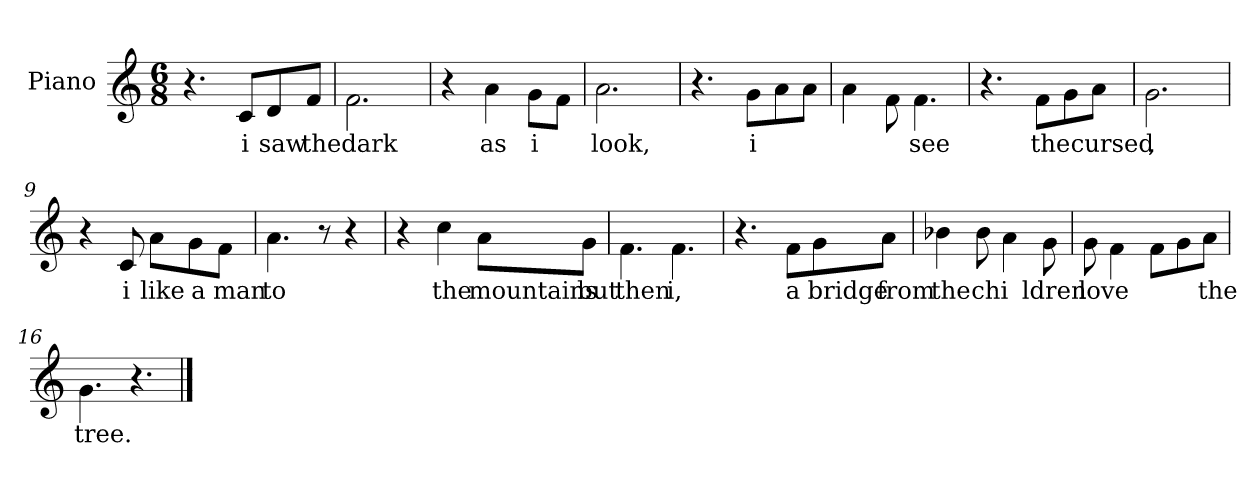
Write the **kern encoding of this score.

**kern	**text
*part1	*part1
*staff1	*staff1
*I"Piano	*
*I'Pno.	*
*clefG2	*
*k[]	*
*M6/8	*
=1	=1
4.r	.
8c/L	i
8d/	saw
8f/J	the
=2	=2
2.f\	dark
=3	=3
4r	.
4a\	as
8g\L	i
8f\J	.
=4	=4
2.a\	look,
=5	=5
4.r	.
8g\L	i
8a\	--
8a\J	--
=6	=6
4a\	--
8f\	--
4.f\	see
=7	=7
4.r	.
8f\L	the
8g\	--
8a\J	cursed
=8	=8
2.g\	-,
=9	=9
4r	.
8c/	i
8a\L	like
8g\	a
8f\J	man
=10	=10
4.a\	to
8r	.
4r	.
=11	=11
4r	.
4cc\	the
8a\L	mountains
8g\J	but
=12	=12
4.f\	then
4.f\	i,
=13	=13
4.r	.
8f\L	a
8g\	bridge
8a\J	from
=14	=14
4b-X\	the
8b-\	chi-
4a\	--
8g\	-ldren
=15	=15
8g\	love
4f\	--
8f\L	--
8g\	--
8a\J	the
=16	=16
4.g\	tree.
4.r	.
==	==
*-	*-
